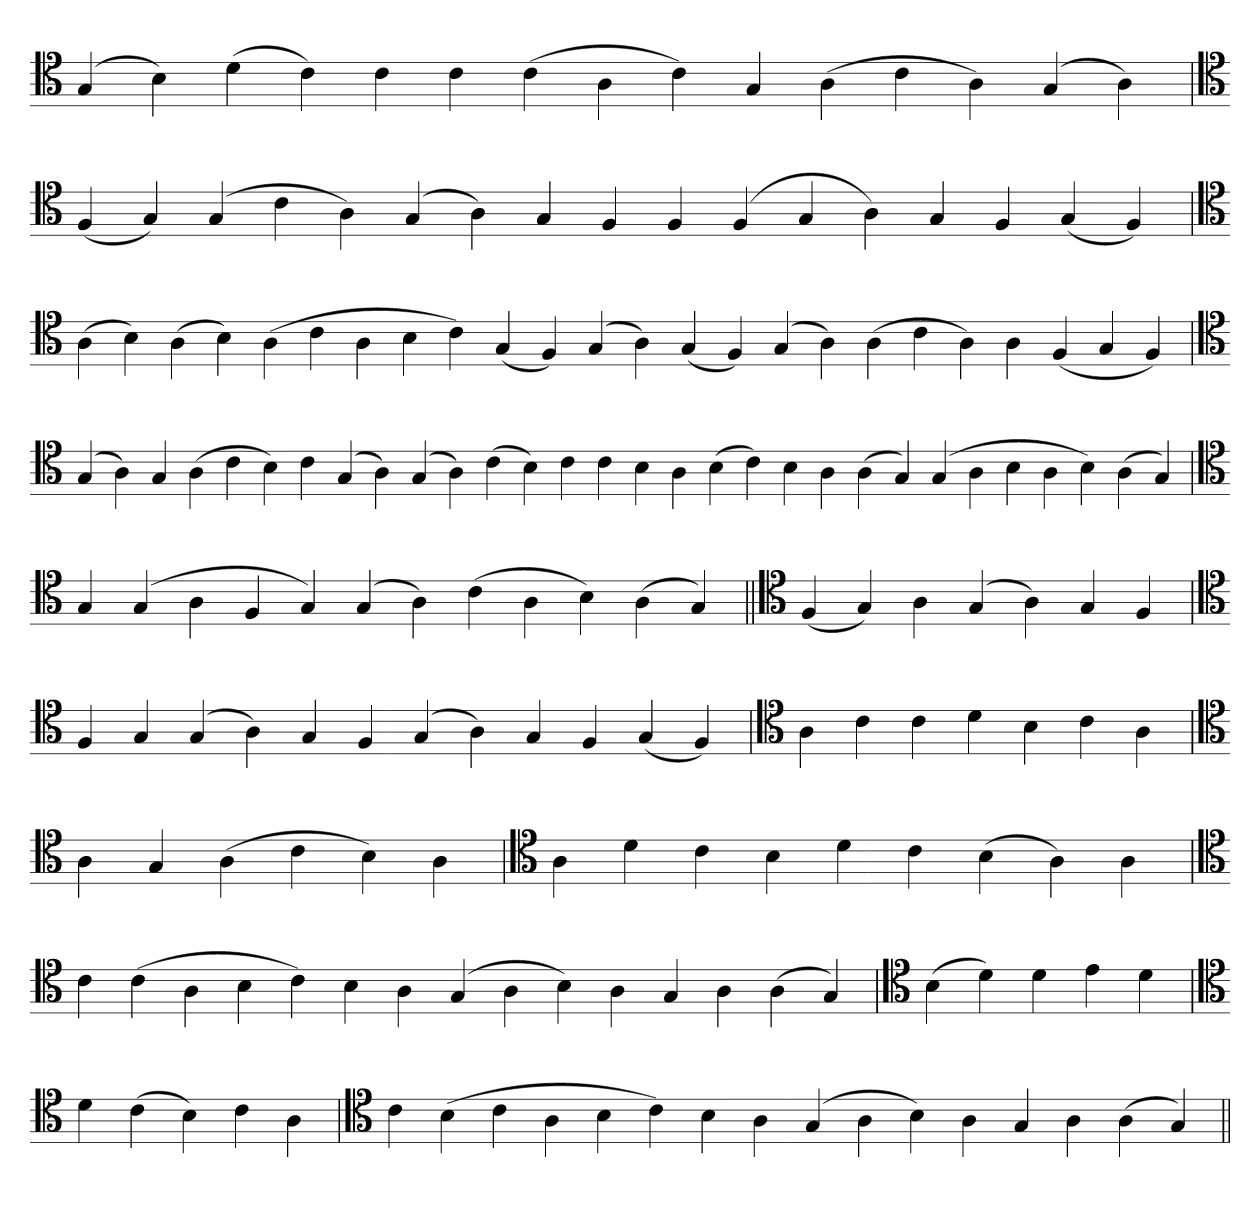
**kern
*part1
*staff1
*clefC4
=
(4G
4B)
(4d
4c)
4c
4c
(4c
4A
4c)
4G
(4A
4c
4A)
(4G
4A)
='
*clefC4
(4F
4G)
(4G
4c
4A)
(4G
4A)
4G
4F
4F
(4F
4G
4A)
4G
4F
(4G
4F)
=
*clefC4
(4A
4B)
(4A
4B)
(4A
4c
4A
4B
4c)
(4G
4F)
(4G
4A)
(4G
4F)
(4G
4A)
(4A
4c
4A)
4A
(4F
4G
4F)
='
*clefC4
(4G
4A)
4G
(4A
4c
4B)
4c
(4G
4A)
(4G
4A)
(4c
4B)
4c
4c
4B
4A
(4B
4c)
4B
4A
(4A
4G)
(4G
4A
4B
4A
4B)
(4A
4G)
='
*clefC4
4G
(4G
4A
4F
4G)
(4G
4A)
(4c
4A
4B)
(4A
4G)
=||
*clefC4
(4F
4G)
4A
(4G
4A)
4G
4F
=`
*clefC4
4F
4G
(4G
4A)
4G
4F
(4G
4A)
4G
4F
(4G
4F)
='
*clefC4
4A
4c
4c
4d
4B
4c
4A
=`
*clefC4
4A
4G
(4A
4c
4B)
4A
=
*clefC4
4A
4d
4c
4B
4d
4c
(4B
4A)
4A
='
*clefC4
4c
(4c
4A
4B
4c)
4B
4A
(4G
4A
4B)
4A
4G
4A
(4A
4G)
=
*clefC4
(4B
4d)
4d
4e
4d
=`
*clefC4
4d
(4c
4B)
4c
4A
=`
*clefC4
4c
(4B
4c
4A
4B
4c)
4B
4A
(4G
4A
4B)
4A
4G
4A
(4A
4G)
=||
*-
